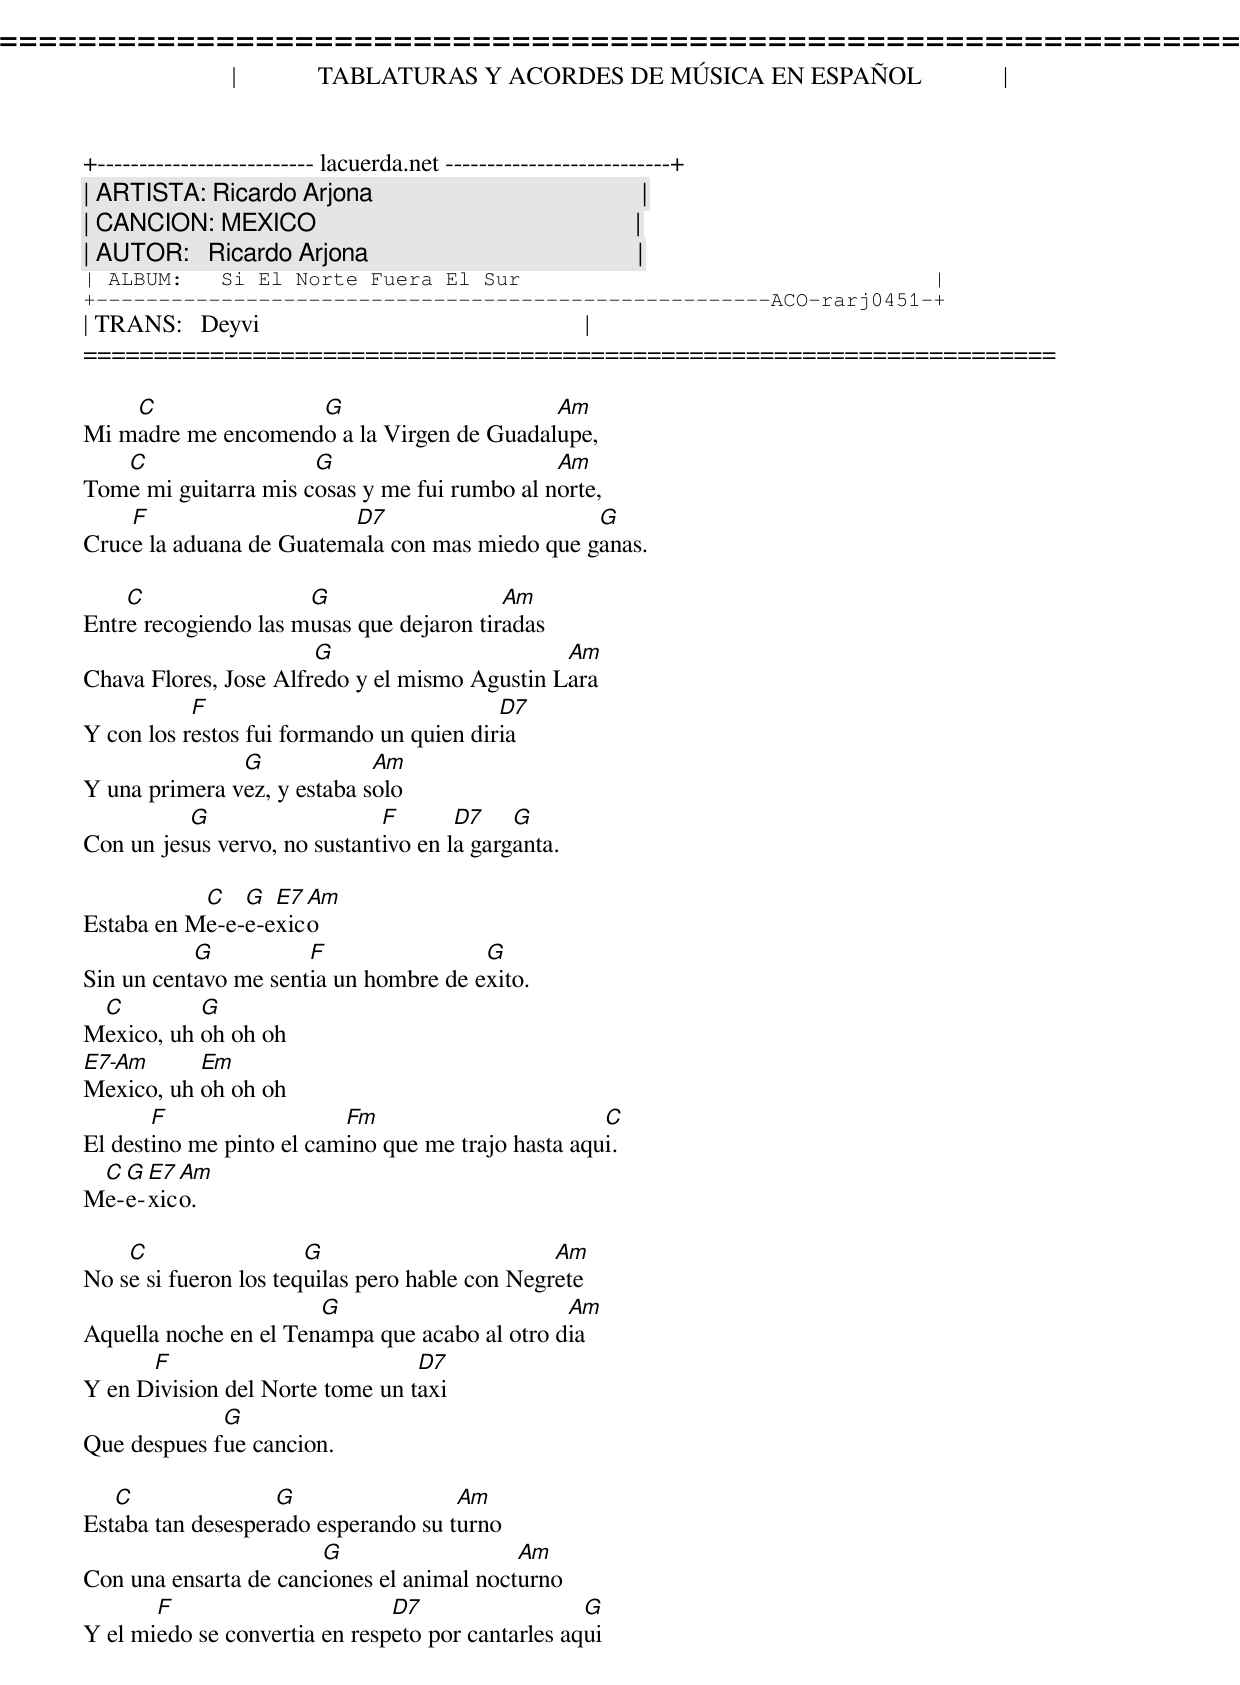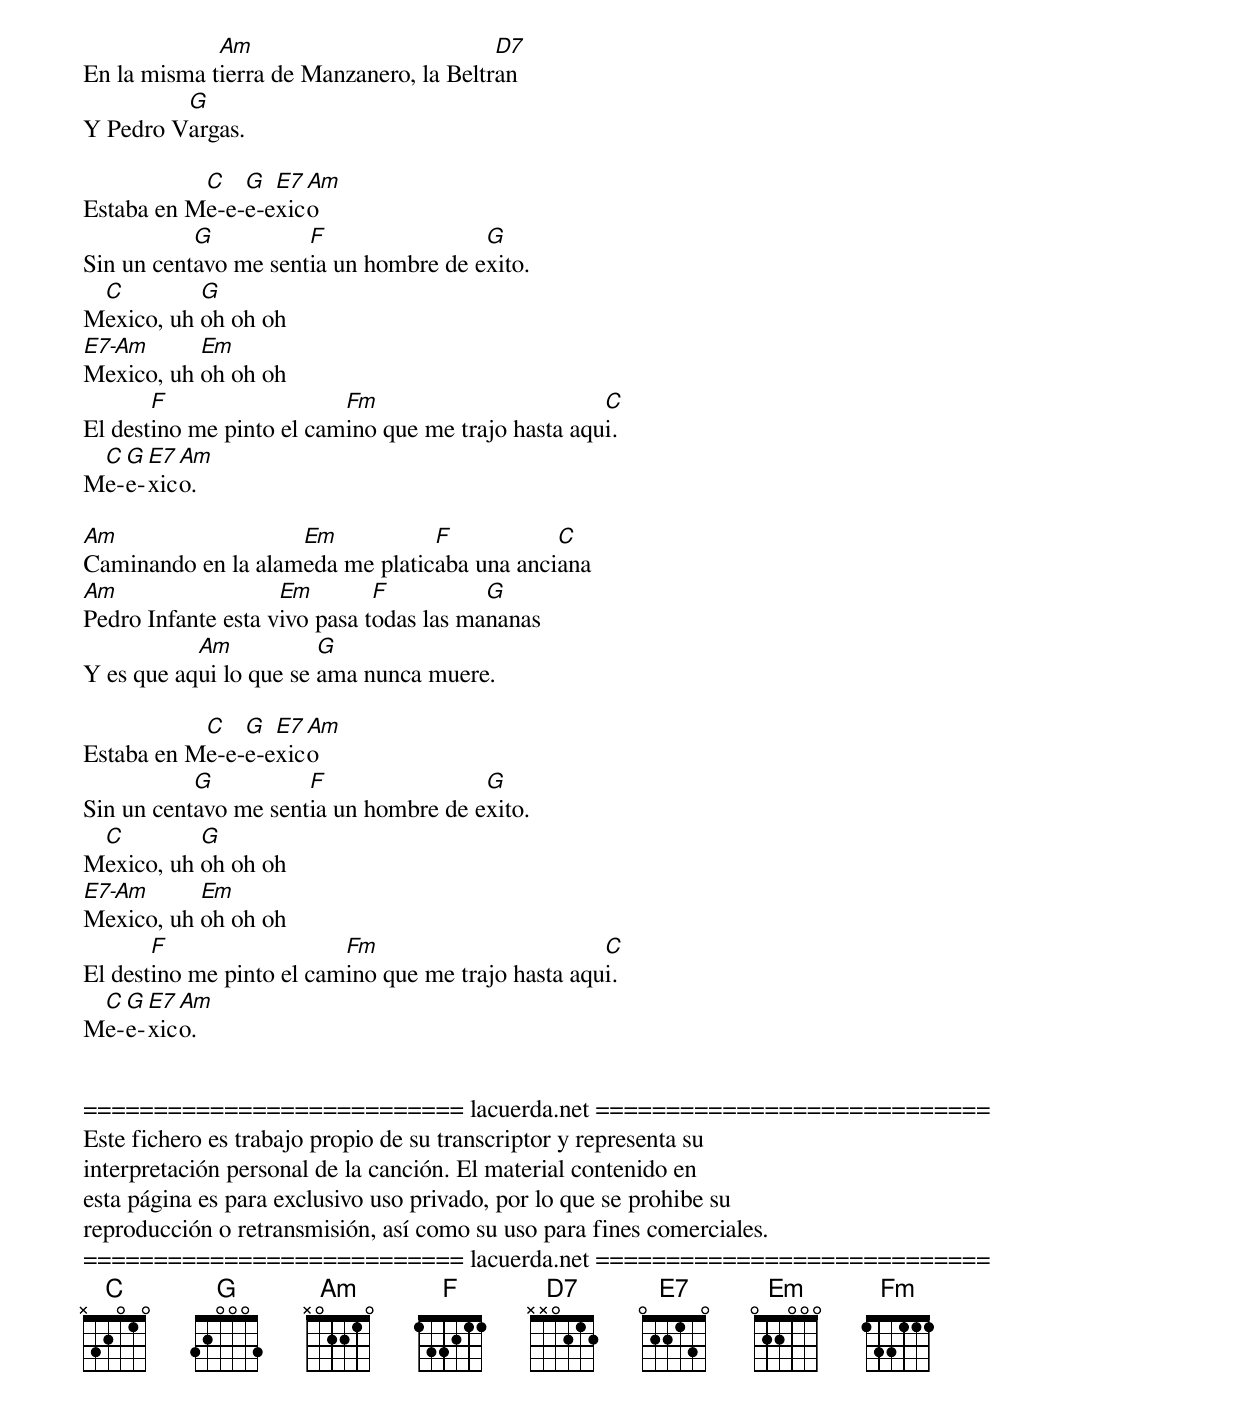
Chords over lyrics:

=====================================================================
|             TABLATURAS Y ACORDES DE MÚSICA EN ESPAÑOL             |
+-------------------------- lacuerda.net ---------------------------+
| ARTISTA: Ricardo Arjona                                           |
| CANCION: MEXICO                                                   |
| AUTOR:   Ricardo Arjona                                           |
| ALBUM:   Si El Norte Fuera El Sur                                 |
+------------------------------------------------------ACO-rarj0451-+
| TRANS:   Deyvi                                                    |
=====================================================================

    C               G                      Am
Mi madre me encomendo a la Virgen de Guadalupe,
   C                  G                       Am
Tome mi guitarra mis cosas y me fui rumbo al norte,
    F                    D7                     G
Cruce la aduana de Guatemala con mas miedo que ganas.

    C                 G                   Am
Entre recogiendo las musas que dejaron tiradas
                       G                       Am
Chava Flores, Jose Alfredo y el mismo Agustin Lara
           F                              D7
Y con los restos fui formando un quien diria
               G             Am
Y una primera vez, y estaba solo
          G                   F       D7    G
Con un jesus vervo, no sustantivo en la garganta.

           C   G  E7 Am
Estaba en Me-e-e-exico
           G          F                G
Sin un centavo me sentia un hombre de exito.
 C         G
Mexico, uh oh oh oh
E7-Am      Em
Mexico, uh oh oh oh
       F                  Fm                        C
El destino me pinto el camino que me trajo hasta aqui.
 C G E7 Am
Me-e-xico.

    C                  G                        Am
No se si fueron los tequilas pero hable con Negrete
                       G                       Am
Aquella noche en el Tenampa que acabo al otro dia
      F                          D7
Y en Division del Norte tome un taxi
             G
Que despues fue cancion.

   C               G                 Am
Estaba tan desesperado esperando su turno
                       G                   Am
Con una ensarta de canciones el animal nocturno
       F                       D7                  G
Y el miedo se convertia en respeto por cantarles aqui
             Am                          D7
En la misma tierra de Manzanero, la Beltran
         G
Y Pedro Vargas.

           C   G  E7 Am
Estaba en Me-e-e-exico
           G          F                G
Sin un centavo me sentia un hombre de exito.
 C         G
Mexico, uh oh oh oh
E7-Am      Em
Mexico, uh oh oh oh
       F                  Fm                        C
El destino me pinto el camino que me trajo hasta aqui.
 C G E7 Am
Me-e-xico.

Am                  Em           F           C
Caminando en la alameda me platicaba una anciana
Am                  Em        F          G
Pedro Infante esta vivo pasa todas las mananas
           Am           G
Y es que aqui lo que se ama nunca muere.

           C   G  E7 Am
Estaba en Me-e-e-exico
           G          F                G
Sin un centavo me sentia un hombre de exito.
 C         G
Mexico, uh oh oh oh
E7-Am      Em
Mexico, uh oh oh oh
       F                  Fm                        C
El destino me pinto el camino que me trajo hasta aqui.
 C G E7 Am
Me-e-xico.


=========================== lacuerda.net ============================
Este fichero es trabajo propio de su transcriptor y representa su
interpretación personal de la canción. El material contenido en
esta página es para exclusivo uso privado, por lo que se prohibe su
reproducción o retransmisión, así como su uso para fines comerciales.
=========================== lacuerda.net ============================
